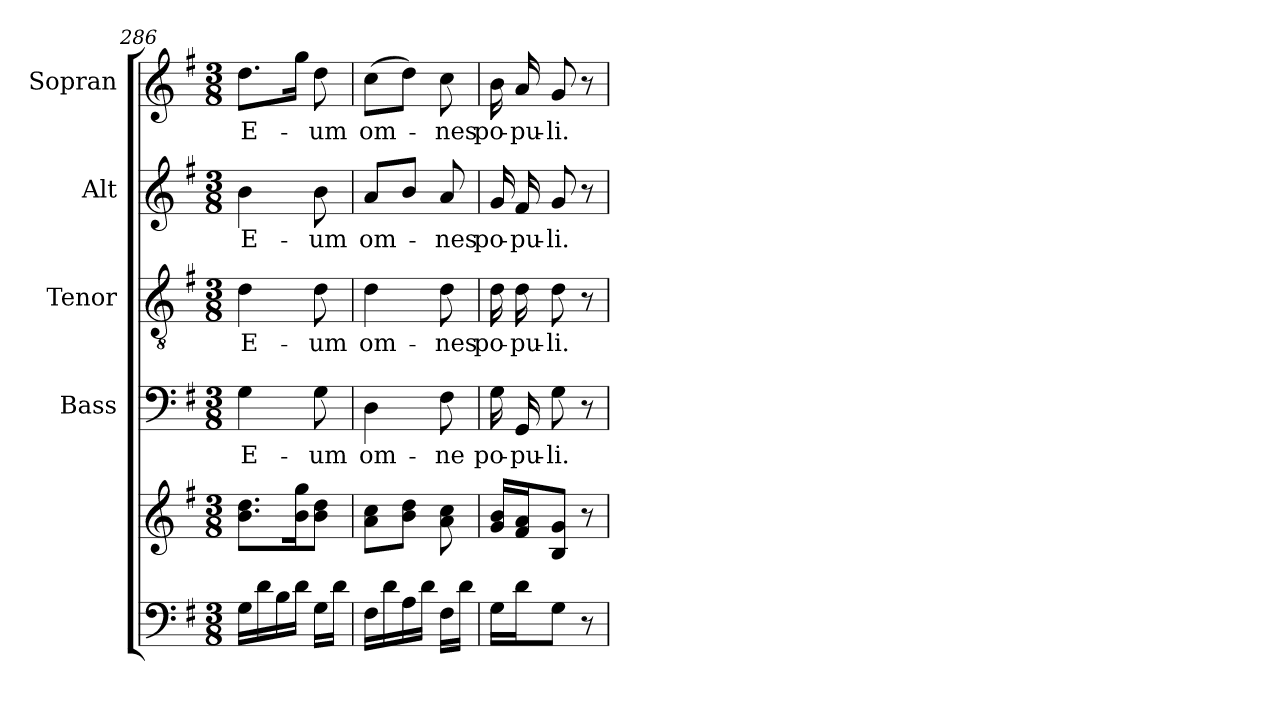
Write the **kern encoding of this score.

**kern	**kern	**kern	**text	**kern	**text	**kern	**text	**kern	**text
*part5	*part5	*part4	*part4	*part3	*part3	*part2	*part2	*part1	*part1
*staff6	*staff5	*staff4	*staff4	*staff3	*staff3	*staff2	*staff2	*staff1	*staff1
*	*	*I"Bass	*	*I"Tenor	*	*I"Alt	*	*I"Sopran	*
*	*	*I'B.	*	*I'T.	*	*I'A.	*	*I'S.	*
*clefF4	*clefG2	*clefF4	*	*clefGv2	*	*clefG2	*	*clefG2	*
*k[f#]	*k[f#]	*k[f#]	*	*k[f#]	*	*k[f#]	*	*k[f#]	*
*G:	*G:	*G:	*	*G:	*	*G:	*	*G:	*
*M3/8	*M3/8	*M3/8	*	*M3/8	*	*M3/8	*	*M3/8	*
=286	=286	=286	=286	=286	=286	=286	=286	=286	=286
!	!	!	!LO:LY:b	!	!LO:LY:b	!	!LO:LY:b	!	!LO:LY:b
16G\LL	8.b\ 8.dd\L	4G\	E-	4d\	E-	4b\	E-	8.dd\L	E-
16d\	.	.	.	.	.	.	.	.	.
16B\	.	.	.	.	.	.	.	.	.
16d\JJ	16b\ 16gg\k	.	.	.	.	.	.	16gg\Jk	.
!	!	!	!LO:LY:b	!	!LO:LY:b	!	!LO:LY:b	!	!LO:LY:b
16G\LL	8b\ 8dd\J	8G\	-um	8d\	-um	8b\	-um	8dd\	-um
16d\JJ	.	.	.	.	.	.	.	.	.
!!LO:LB:g=z
=287	=287	=287	=287	=287	=287	=287	=287	=287	=287
!	!	!	!LO:LY:b	!	!LO:LY:b	!	!LO:LY:b	!	!LO:LY:b
16F#\LL	8a\ 8cc\L	4D\	om-	4d\	om-	8a/L	om-	(>8cc\L	om-
16d\	.	.	.	.	.	.	.	.	.
16A\	8b\ 8dd\J	.	.	.	.	8b/J	.	8dd\J)	.
16d\JJ	.	.	.	.	.	.	.	.	.
!	!	!	!LO:LY:b	!	!LO:LY:b	!	!LO:LY:b	!	!LO:LY:b
16F#\LL	8a\ 8cc\	8F#\	-ne	8d\	-nes	8a/	-nes	8cc\	-nes
16d\JJ	.	.	.	.	.	.	.	.	.
=288	=288	=288	=288	=288	=288	=288	=288	=288	=288
!	!	!	!LO:LY:b	!	!LO:LY:b	!	!LO:LY:b	!	!LO:LY:b
16G\LL	16g/ 16b/LL	16G\	po-	16d\	po-	16g/	po-	16b\	po-
!	!	!	!LO:LY:b	!	!LO:LY:b	!	!LO:LY:b	!	!LO:LY:b
16d\J	16f#/ 16a/J	16GG/	-pu-	16d\	-pu-	16f#/	-pu-	16a/	-pu-
!	!	!	!LO:LY:b	!	!LO:LY:b	!	!LO:LY:b	!	!LO:LY:b
8G\J	8B/ 8g/J	8G\	-li.	8d\	-li.	8g/	-li.	8g/	-li.
8r	8r	8r	.	8r	.	8r	.	8r	.
=	=	=	=	=	=	=	=	=	=
*-	*-	*-	*-	*-	*-	*-	*-	*-	*-
